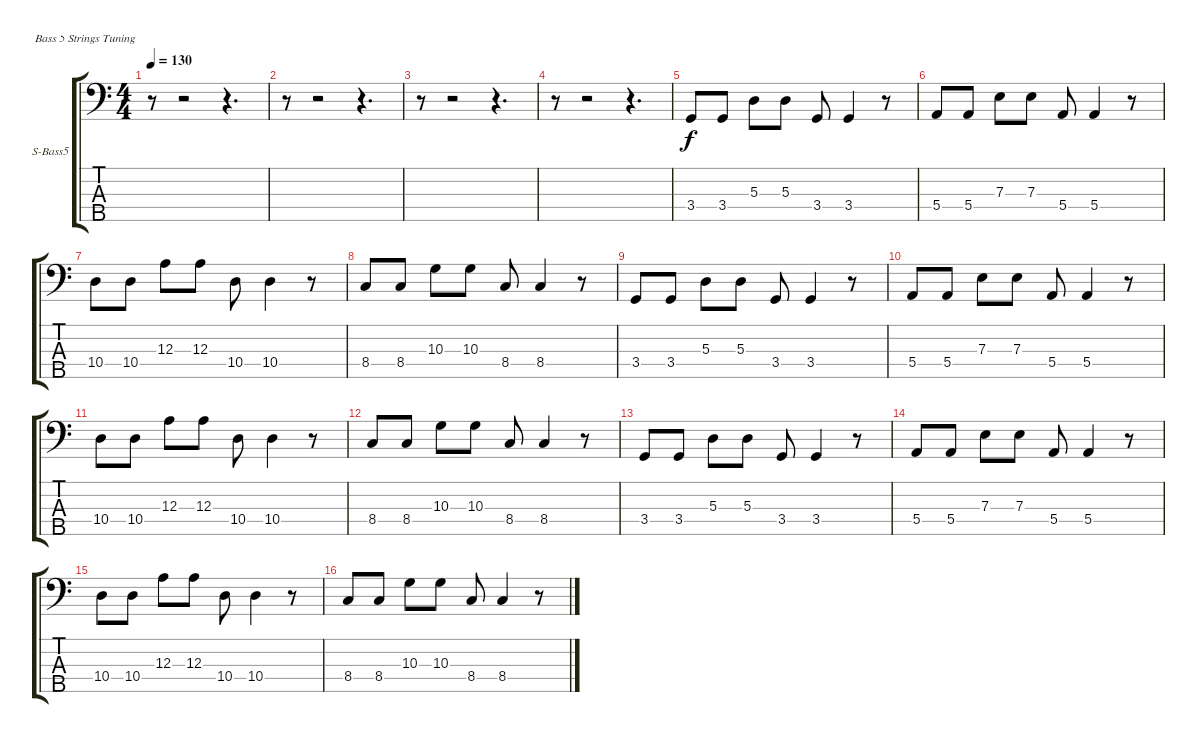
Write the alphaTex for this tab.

\bracketExtendMode groupsimilarinstruments
\firstSystemTrackNameOrientation horizontal
\otherSystemsTrackNameOrientation horizontal
\track ("Áàñ" "S-Bass5") {instrument synthbass2}
\staff {score tabs}
\tuning (G2 D2 A1 E1 B0)
\ts (4 4)
\tempo 130
\clef f4
\ks c
r.8{dy f} r.2 r.4{d} |
r.8 r.2 r.4{d} |
r.8 r.2 r.4{d} |
r.8 r.2 r.4{d} |
3.4.8 3.4.8 5.3.8 5.3.8 3.4.8 3.4.4 r.8 |
5.4.8 5.4.8 7.3.8 7.3.8 5.4.8 5.4.4 r.8 |
10.4.8 10.4.8 12.3.8 12.3.8 10.4.8 10.4.4 r.8 |
8.4.8 8.4.8 10.3.8 10.3.8 8.4.8 8.4.4 r.8 |
3.4.8 3.4.8 5.3.8 5.3.8 3.4.8 3.4.4 r.8 |
5.4.8 5.4.8 7.3.8 7.3.8 5.4.8 5.4.4 r.8 |
10.4.8 10.4.8 12.3.8 12.3.8 10.4.8 10.4.4 r.8 |
8.4.8 8.4.8 10.3.8 10.3.8 8.4.8 8.4.4 r.8 |
3.4.8 3.4.8 5.3.8 5.3.8 3.4.8 3.4.4 r.8 |
5.4.8 5.4.8 7.3.8 7.3.8 5.4.8 5.4.4 r.8 |
10.4.8 10.4.8 12.3.8 12.3.8 10.4.8 10.4.4 r.8 |
8.4.8 8.4.8 10.3.8 10.3.8 8.4.8 8.4.4 r.8
